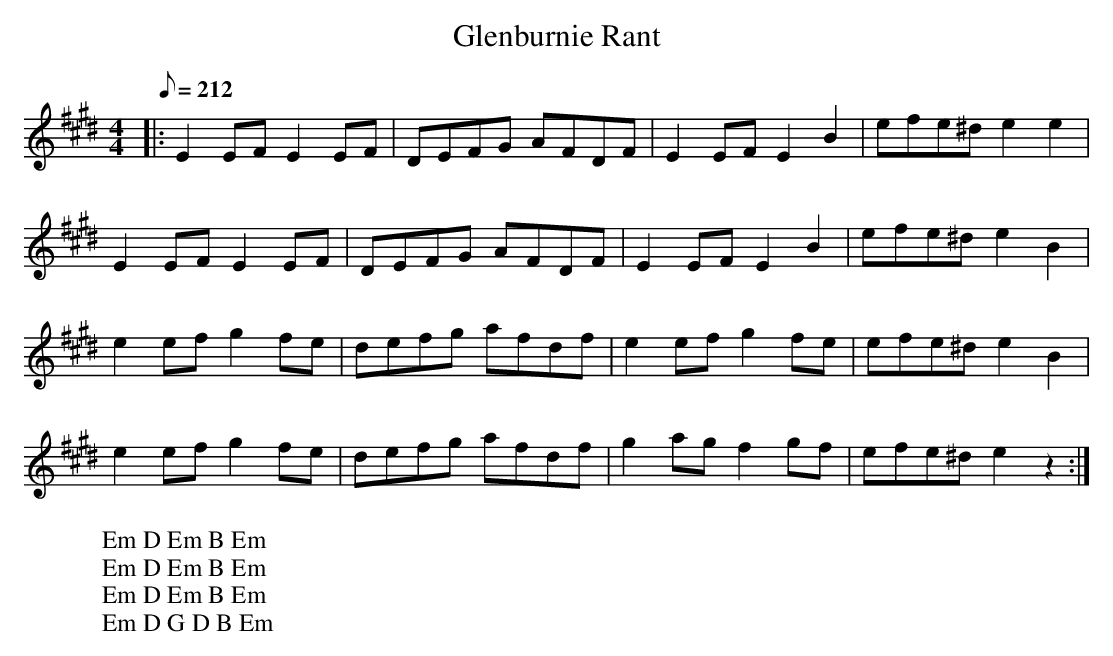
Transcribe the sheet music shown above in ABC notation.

X:1
T:Glenburnie Rant
M:4/4
L:1/8
Q:212
K:E
|:E2EF E2EF|DEFG AFDF|E2EF E2B2|efe^d e2e2|
W:Em D Em B Em
E2EF E2EF|DEFG AFDF|E2EF E2B2|efe^d e2B2|
W:Em D Em B Em
e2ef g2fe|defg afdf|e2ef g2fe|efe^d e2B2|
W:Em D Em B Em
e2ef g2fe|defg afdf|g2ag f2gf|efe^d e2z2:|
W:Em D G D B Em
